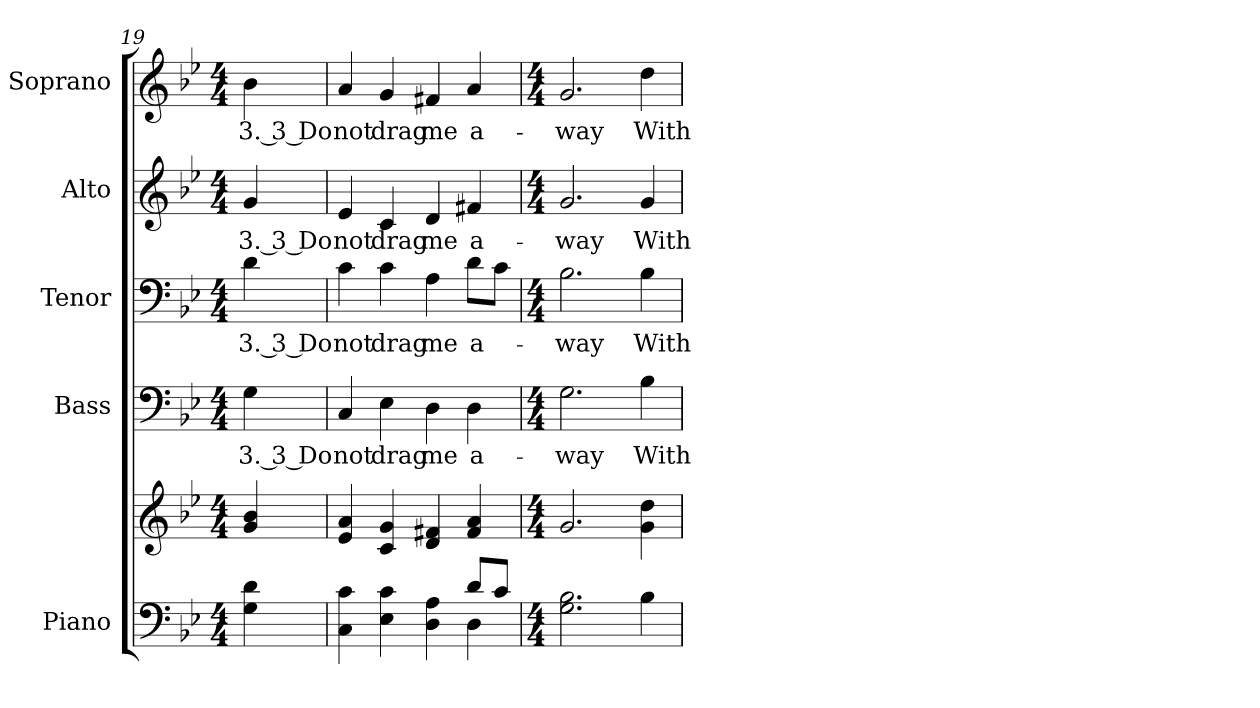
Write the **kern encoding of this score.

**kern	**kern	**kern	**text	**kern	**text	**kern	**text	**kern	**text
*part5	*part5	*part4	*part4	*part3	*part3	*part2	*part2	*part1	*part1
*staff6	*staff5	*staff4	*staff4	*staff3	*staff3	*staff2	*staff2	*staff1	*staff1
*I"Piano	*	*I"Bass	*	*I"Tenor	*	*I"Alto	*	*I"Soprano	*
*I'Pno.	*	*I'B.	*	*I'T.	*	*I'A.	*	*I'S.	*
!!LO:PB:g=z
*clefF4	*clefG2	*clefF4	*	*clefF4	*	*clefG2	*	*clefG2	*
*k[b-e-]	*k[b-e-]	*k[b-e-]	*	*k[b-e-]	*	*k[b-e-]	*	*k[b-e-]	*
*B-:	*B-:	*B-:	*	*B-:	*	*B-:	*	*B-:	*
*M4/4	*M4/4	*M4/4	*	*M4/4	*	*M4/4	*	*M4/4	*
=19	=19	=19	=19	=19	=19	=19	=19	=19	=19
!	!	!	!LO:LY:b:color=#000000	!	!	!	!	!	!
!	!	!	!	!	!LO:LY:b:color=#000000	!	!	!	!
!	!	!	!	!	!	!	!LO:LY:b:color=#000000	!	!
!	!	!	!	!	!	!	!	!	!LO:LY:b:color=#000000
4Gi\ 4di	4gi/ 4b-i	4Gi\	3. 3 Do	4di\	3. 3 Do	4gi/	3. 3 Do	4b-i\	3. 3 Do
=20	=20	=20	=20	=20	=20	=20	=20	=20	=20
*^	*	*	*	*	*	*	*	*	*
!	!	!	!	!LO:LY:b:color=#000000	!	!	!	!	!	!
!	!	!	!	!	!	!LO:LY:b:color=#000000	!	!	!	!
!	!	!	!	!	!	!	!	!LO:LY:b:color=#000000	!	!
!	!	!	!	!	!	!	!	!	!	!LO:LY:b:color=#000000
4Ci\ 4ci	2ryy	4e-i/ 4ai	4Ci/	not	4ci\	not	4e-i/	not	4ai/	not
!	!	!	!	!LO:LY:b:color=#000000	!	!	!	!	!	!
!	!	!	!	!	!	!LO:LY:b:color=#000000	!	!	!	!
!	!	!	!	!	!	!	!	!LO:LY:b:color=#000000	!	!
!	!	!	!	!	!	!	!	!	!	!LO:LY:b:color=#000000
4E-i\ 4ci	.	4ci/ 4gi	4E-i\	drag	4ci\	drag	4ci/	drag	4gi/	drag
!	!	!	!	!LO:LY:b:color=#000000	!	!	!	!	!	!
!	!	!	!	!	!	!LO:LY:b:color=#000000	!	!	!	!
!	!	!	!	!	!	!	!	!LO:LY:b:color=#000000	!	!
!	!	!	!	!	!	!	!	!	!	!LO:LY:b:color=#000000
4Di\ 4Ai	4ryy	4di/ 4f#Xi	4Di\	me	4Ai\	me	4di/	me	4f#Xi/	me
!	!	!	!	!LO:LY:b:color=#000000	!	!	!	!	!	!
!	!	!	!	!	!	!LO:LY:b:color=#000000	!	!	!	!
!	!	!	!	!	!	!	!	!LO:LY:b:color=#000000	!	!
!	!	!	!	!	!	!	!	!	!	!LO:LY:b:color=#000000
8di/L	4Di\	4f#i/ 4ai	4Di\	a-	8di\L	a-	4f#Xi/	a-	4ai/	a-
8ci/J	.	.	.	.	8ci\J	.	.	.	.	.
*v	*v	*	*	*	*	*	*	*	*	*
=21	=21	=21	=21	=21	=21	=21	=21	=21	=21
*M4/4	*M4/4	*M4/4	*	*M4/4	*	*M4/4	*	*M4/4	*
!	!	!	!LO:LY:b:color=#000000	!	!	!	!	!	!
!	!	!	!	!	!LO:LY:b:color=#000000	!	!	!	!
!	!	!	!	!	!	!	!LO:LY:b:color=#000000	!	!
!	!	!	!	!	!	!	!	!	!LO:LY:b:color=#000000
2.Gi\ 2.B-i	2.gi/	2.Gi\	-way	2.B-i\	-way	2.gi/	-way	2.gi/	-way
!	!	!	!LO:LY:b:color=#000000	!	!	!	!	!	!
!	!	!	!	!	!LO:LY:b:color=#000000	!	!	!	!
!	!	!	!	!	!	!	!LO:LY:b:color=#000000	!	!
!	!	!	!	!	!	!	!	!	!LO:LY:b:color=#000000
4B-i\	4gi\ 4ddi	4B-i\	With	4B-i\	With	4gi/	With	4ddi\	With
=	=	=	=	=	=	=	=	=	=
*-	*-	*-	*-	*-	*-	*-	*-	*-	*-
